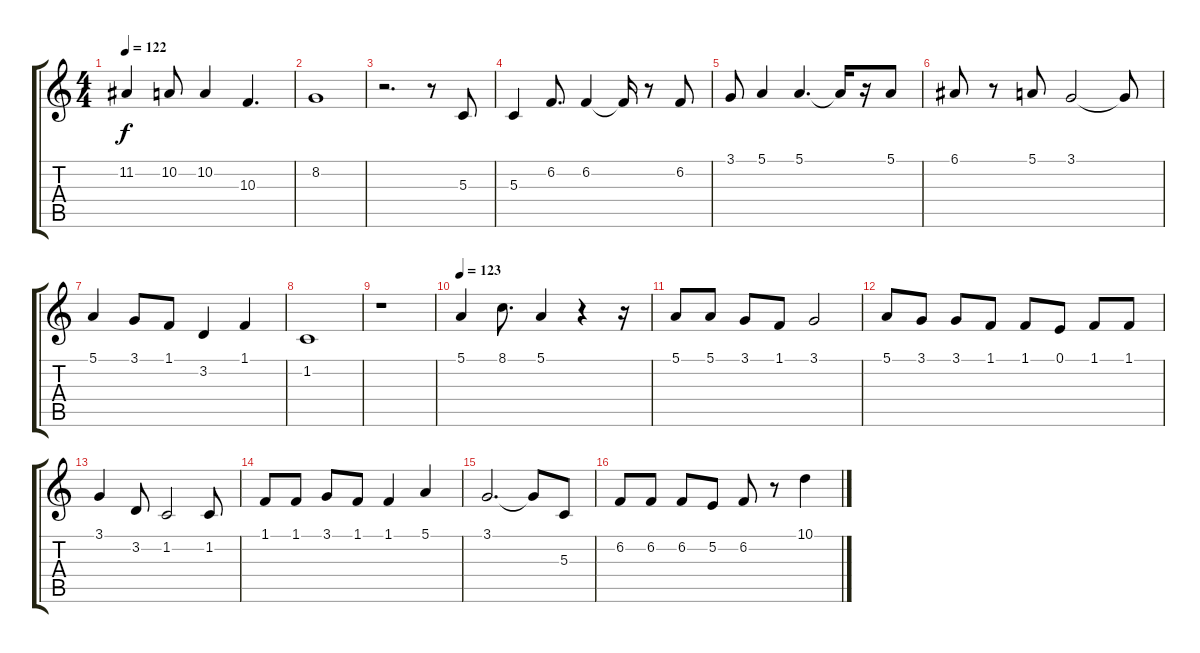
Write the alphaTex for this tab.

\track "" {instrument vibraphone}
\staff {score tabs}
\tuning (E4 B3 G3 D3 A2 E2) {hide}
\ts (4 4)
\tempo 122
\clef g2
\ks c
11.2.4{dy f} 10.2.8 10.2.4 10.3.4{d} |
8.2.1 |
r.2{d} r.8 5.3.8 |
5.3.4 6.2.8{d} 6.2.4 6.2{t}.16 r.8 6.2.8 |
3.1.8 5.1.4 5.1.4{d} 5.1{t}.16 r.16 5.1.8 |
6.1.8 r.8 5.1.8 3.1.2 3.1{t}.8 |
5.1.4 3.1.8 1.1.8 3.2.4 1.1.4 |
1.2.1 |
r.1 |
\tempo 123
5.1.4 8.1.8{d} 5.1.4 r.4 r.16 |
5.1.8 5.1.8 3.1.8 1.1.8 3.1.2 |
5.1.8 3.1.8 3.1.8 1.1.8 1.1.8 0.1.8 1.1.8 1.1.8 |
3.1.4 3.2.8 1.2.2 1.2.8 |
1.1.8 1.1.8 3.1.8 1.1.8 1.1.4 5.1.4 |
3.1.2{d} 3.1{t}.8 5.3.8 |
6.2.8 6.2.8 6.2.8 5.2.8 6.2.8 r.8 10.1.4
